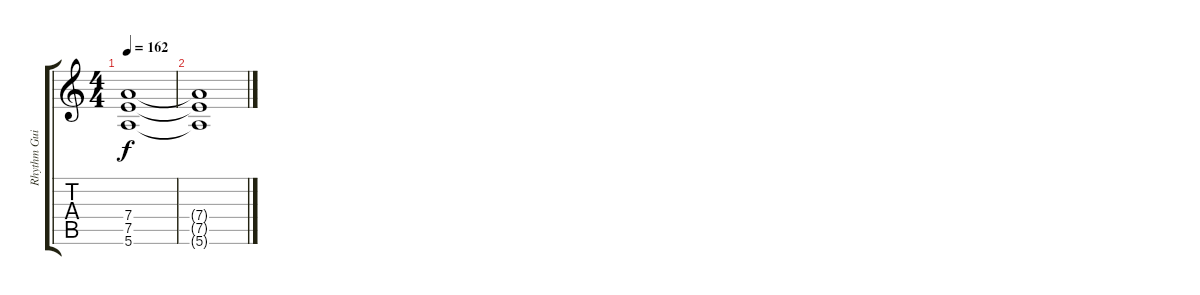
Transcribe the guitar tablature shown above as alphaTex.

\track ("Rhythm Guitar" "Rhythm Gui") {instrument electricguitarclean}
\staff {score tabs}
\tuning (E4 B3 G3 D3 A2 E2) {hide}
\ts (4 4)
\tempo 162
\clef g2
\ks c
(7.4{t} 7.5{t} 5.6{t}).1{dy f} |
(7.4{t} 7.5{t} 5.6{t}).1
